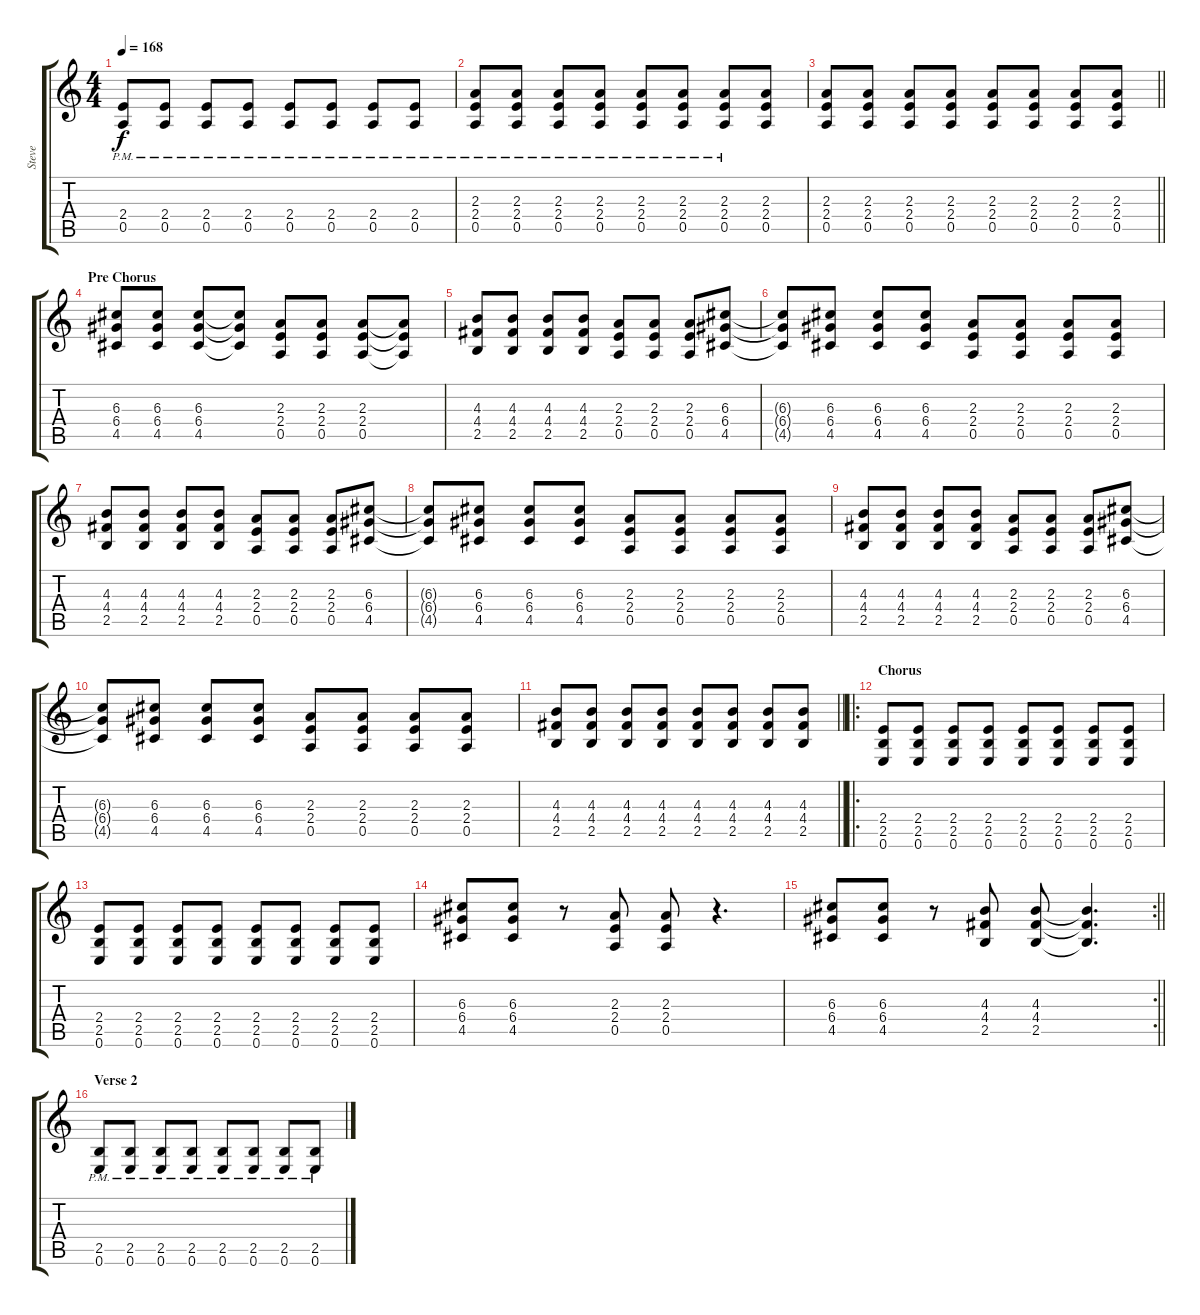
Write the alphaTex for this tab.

\track ("Steve" "Steve") {instrument overdrivenguitar}
\staff {score tabs}
\tuning (E4 B3 G3 D3 A2 E2) {hide}
\ts (4 4)
\tempo 168
\clef g2
\ks c
(2.4{pm} 0.5{pm}).8{dy f} (2.4{pm} 0.5{pm}).8 (2.4{pm} 0.5{pm}).8 (2.4{pm} 0.5{pm}).8 (2.4{pm} 0.5{pm}).8 (2.4{pm} 0.5{pm}).8 (2.4{pm} 0.5{pm}).8 (2.4{pm} 0.5{pm}).8 |
(2.3 2.4{pm} 0.5{pm}).8 (2.3 2.4{pm} 0.5{pm}).8 (2.3 2.4{pm} 0.5{pm}).8 (2.3 2.4{pm} 0.5{pm}).8 (2.3 2.4{pm} 0.5{pm}).8 (2.3 2.4{pm} 0.5{pm}).8 (2.3 2.4{pm} 0.5{pm}).8 (2.3 2.4 0.5).8 |
\barLineRight lightlight
(2.3 2.4 0.5).8 (2.3 2.4 0.5).8 (2.3 2.4 0.5).8 (2.3 2.4 0.5).8 (2.3 2.4 0.5).8 (2.3 2.4 0.5).8 (2.3 2.4 0.5).8 (2.3 2.4 0.5).8 |
\section ("" "Pre Chorus")
(6.3 6.4 4.5).8 (6.3 6.4 4.5).8 (6.3 6.4 4.5).8 (6.3{t} 6.4{t} 4.5{t}).8 (2.3 2.4 0.5).8 (2.3 2.4 0.5).8 (2.3 2.4 0.5).8 (2.3{t} 2.4{t} 0.5{t}).8 |
(4.3 4.4 2.5).8 (4.3 4.4 2.5).8 (4.3 4.4 2.5).8 (4.3 4.4 2.5).8 (2.3 2.4 0.5).8 (2.3 2.4 0.5).8 (2.3 2.4 0.5).8 (6.3 6.4 4.5).8 |
(6.3{t} 6.4{t} 4.5{t}).8 (6.3 6.4 4.5).8 (6.3 6.4 4.5).8 (6.3 6.4 4.5).8 (2.3 2.4 0.5).8 (2.3 2.4 0.5).8 (2.3 2.4 0.5).8 (2.3 2.4 0.5).8 |
(4.3 4.4 2.5).8 (4.3 4.4 2.5).8 (4.3 4.4 2.5).8 (4.3 4.4 2.5).8 (2.3 2.4 0.5).8 (2.3 2.4 0.5).8 (2.3 2.4 0.5).8 (6.3 6.4 4.5).8 |
(6.3{t} 6.4{t} 4.5{t}).8 (6.3 6.4 4.5).8 (6.3 6.4 4.5).8 (6.3 6.4 4.5).8 (2.3 2.4 0.5).8 (2.3 2.4 0.5).8 (2.3 2.4 0.5).8 (2.3 2.4 0.5).8 |
(4.3 4.4 2.5).8 (4.3 4.4 2.5).8 (4.3 4.4 2.5).8 (4.3 4.4 2.5).8 (2.3 2.4 0.5).8 (2.3 2.4 0.5).8 (2.3 2.4 0.5).8 (6.3 6.4 4.5).8 |
(6.3{t} 6.4{t} 4.5{t}).8 (6.3 6.4 4.5).8 (6.3 6.4 4.5).8 (6.3 6.4 4.5).8 (2.3 2.4 0.5).8 (2.3 2.4 0.5).8 (2.3 2.4 0.5).8 (2.3 2.4 0.5).8 |
\barLineRight lightlight
(4.3 4.4 2.5).8 (4.3 4.4 2.5).8 (4.3 4.4 2.5).8 (4.3 4.4 2.5).8 (4.3 4.4 2.5).8 (4.3 4.4 2.5).8 (4.3 4.4 2.5).8 (4.3 4.4 2.5).8 |
\ro
\section ("" "Chorus")
(2.4 2.5 0.6).8 (2.4 2.5 0.6).8 (2.4 2.5 0.6).8 (2.4 2.5 0.6).8 (2.4 2.5 0.6).8 (2.4 2.5 0.6).8 (2.4 2.5 0.6).8 (2.4 2.5 0.6).8 |
(2.4 2.5 0.6).8 (2.4 2.5 0.6).8 (2.4 2.5 0.6).8 (2.4 2.5 0.6).8 (2.4 2.5 0.6).8 (2.4 2.5 0.6).8 (2.4 2.5 0.6).8 (2.4 2.5 0.6).8 |
(6.3 6.4 4.5).8 (6.3 6.4 4.5).8 r.8 (2.3 2.4 0.5).8 (2.3 2.4 0.5).8 r.4{d} |
\rc 2
\barLineRight lightlight
(6.3 6.4 4.5).8 (6.3 6.4 4.5).8 r.8 (4.3 4.4 2.5).8 (4.3 4.4 2.5).8 (4.3{t} 4.4{t} 2.5{t}).4{d} |
\section ("" "Verse 2")
(2.5{pm} 0.6).8 (2.5{pm} 0.6).8 (2.5{pm} 0.6).8 (2.5{pm} 0.6).8 (2.5{pm} 0.6).8 (2.5{pm} 0.6).8 (2.5{pm} 0.6).8 (2.5{pm} 0.6).8
